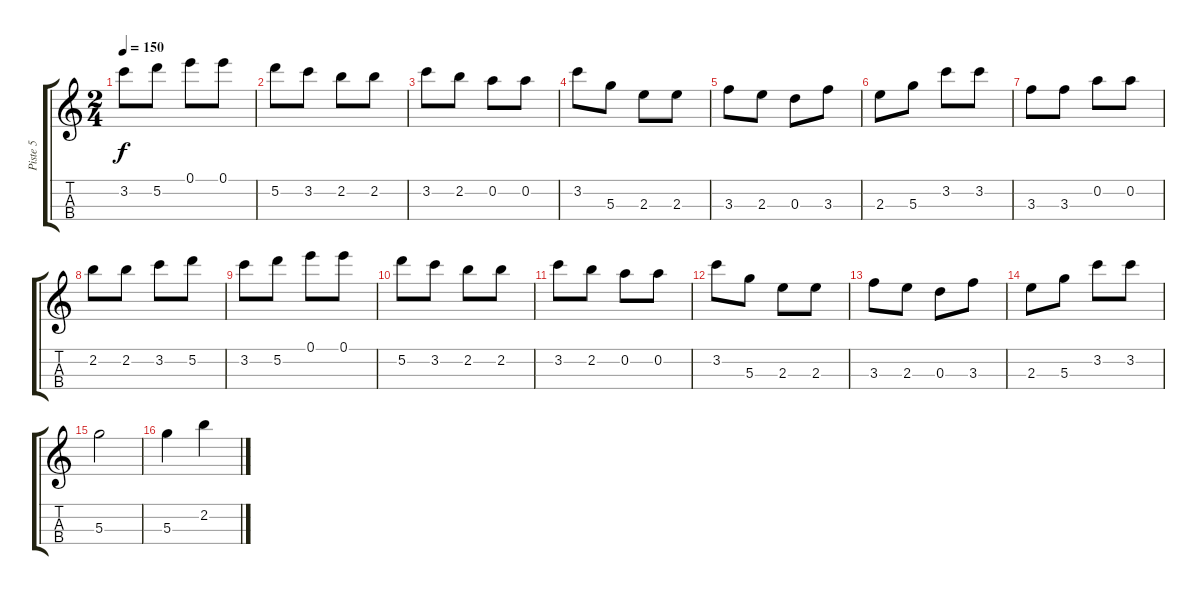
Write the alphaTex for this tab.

\track ("Piste 5" "Piste 5") {instrument banjo}
\staff {score tabs}
\tuning (E5 A4 D4 G3) {hide}
\displaytranspose 12
\ts (2 4)
\tempo 150
\clef g2
\ks c
3.2.8{dy f} 5.2.8 0.1.8 0.1.8 |
5.2.8 3.2.8 2.2.8 2.2.8 |
3.2.8 2.2.8 0.2.8 0.2.8 |
3.2.8 5.3.8 2.3.8 2.3.8 |
3.3.8 2.3.8 0.3.8 3.3.8 |
2.3.8 5.3.8 3.2.8 3.2.8 |
3.3.8 3.3.8 0.2.8 0.2.8 |
2.2.8 2.2.8 3.2.8 5.2.8 |
3.2.8 5.2.8 0.1.8 0.1.8 |
5.2.8 3.2.8 2.2.8 2.2.8 |
3.2.8 2.2.8 0.2.8 0.2.8 |
3.2.8 5.3.8 2.3.8 2.3.8 |
3.3.8 2.3.8 0.3.8 3.3.8 |
2.3.8 5.3.8 3.2.8 3.2.8 |
5.3.2 |
5.3.4 2.2.4
